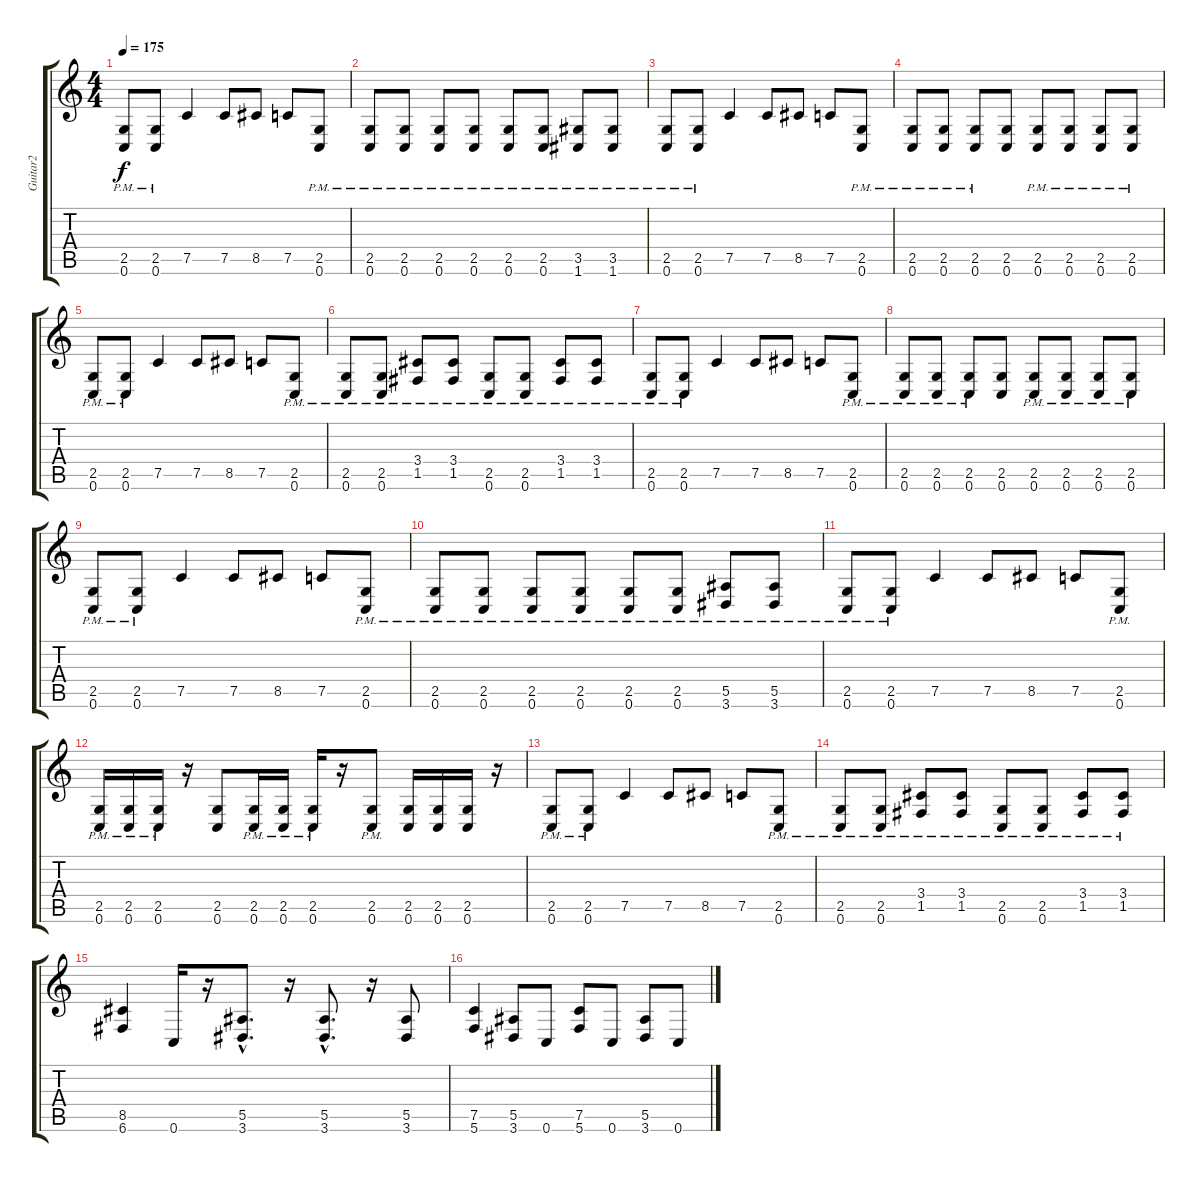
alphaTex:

\track ("Guitar2" "Guitar2") {instrument distortionguitar}
\staff {score tabs}
\tuning (C4 G3 Eb3 Bb2 F2 C2) {hide}
\ts (4 4)
\tempo 175
\clef g2
\ks c
(2.5 0.6{pm}).8{dy f} (2.5 0.6{pm}).8 7.5.4 7.5.8 8.5.8 7.5.8 (2.5 0.6{pm}).8 |
(2.5 0.6{pm}).8 (2.5 0.6{pm}).8 (2.5{pm} 0.6).8 (2.5{pm} 0.6).8 (2.5 0.6{pm}).8 (2.5 0.6{pm}).8 (3.5{pm} 1.6).8 (3.5{pm} 1.6).8 |
(2.5 0.6{pm}).8 (2.5 0.6{pm}).8 7.5.4 7.5.8 8.5.8 7.5.8 (2.5 0.6{pm}).8 |
(2.5 0.6{pm}).8 (2.5 0.6{pm}).8 (2.5{pm} 0.6).8 (2.5 0.6).8 (2.5 0.6{pm}).8 (2.5 0.6{pm}).8 (2.5{pm} 0.6).8 (2.5{pm} 0.6).8 |
(2.5 0.6{pm}).8 (2.5 0.6{pm}).8 7.5.4 7.5.8 8.5.8 7.5.8 (2.5 0.6{pm}).8 |
(2.5 0.6{pm}).8 (2.5 0.6{pm}).8 (3.4 1.5{pm}).8 (3.4 1.5{pm}).8 (2.5 0.6{pm}).8 (2.5 0.6{pm}).8 (3.4 1.5{pm}).8 (3.4 1.5{pm}).8 |
(2.5 0.6{pm}).8 (2.5 0.6{pm}).8 7.5.4 7.5.8 8.5.8 7.5.8 (2.5 0.6{pm}).8 |
(2.5 0.6{pm}).8 (2.5 0.6{pm}).8 (2.5{pm} 0.6).8 (2.5 0.6).8 (2.5 0.6{pm}).8 (2.5 0.6{pm}).8 (2.5{pm} 0.6).8 (2.5{pm} 0.6).8 |
(2.5 0.6{pm}).8 (2.5 0.6{pm}).8 7.5.4 7.5.8 8.5.8 7.5.8 (2.5 0.6{pm}).8 |
(2.5 0.6{pm}).8 (2.5 0.6{pm}).8 (2.5{pm} 0.6).8 (2.5{pm} 0.6).8 (2.5 0.6{pm}).8 (2.5 0.6{pm}).8 (5.5{pm} 3.6).8 (5.5{pm} 3.6).8 |
(2.5 0.6{pm}).8 (2.5 0.6{pm}).8 7.5.4 7.5.8 8.5.8 7.5.8 (2.5 0.6{pm}).8 |
(2.5 0.6{pm}).16 (2.5 0.6{pm}).16 (2.5{pm} 0.6).16 r.16 (2.5 0.6).8 (2.5 0.6{pm}).16 (2.5 0.6{pm}).16 (2.5{pm} 0.6).16 r.16 (2.5{pm} 0.6).8 (2.5 0.6).16 (2.5 0.6).16 (2.5 0.6).16 r.16 |
(2.5 0.6{pm}).8 (2.5 0.6{pm}).8 7.5.4 7.5.8 8.5.8 7.5.8 (2.5 0.6{pm}).8 |
(2.5 0.6{pm}).8 (2.5 0.6{pm}).8 (3.4 1.5{pm}).8 (3.4 1.5{pm}).8 (2.5 0.6{pm}).8 (2.5 0.6{pm}).8 (3.4 1.5{pm}).8 (3.4 1.5{pm}).8 |
(8.5 6.6).4 0.6.16 r.16 (5.5{hac} 3.6{hac}).8{d} r.16 (5.5{hac} 3.6{hac}).8{d} r.16 (5.5 3.6).8 |
(7.5 5.6).4 (5.5 3.6).8 0.6.8 (7.5 5.6).8 0.6.8 (5.5 3.6).8 0.6.8
